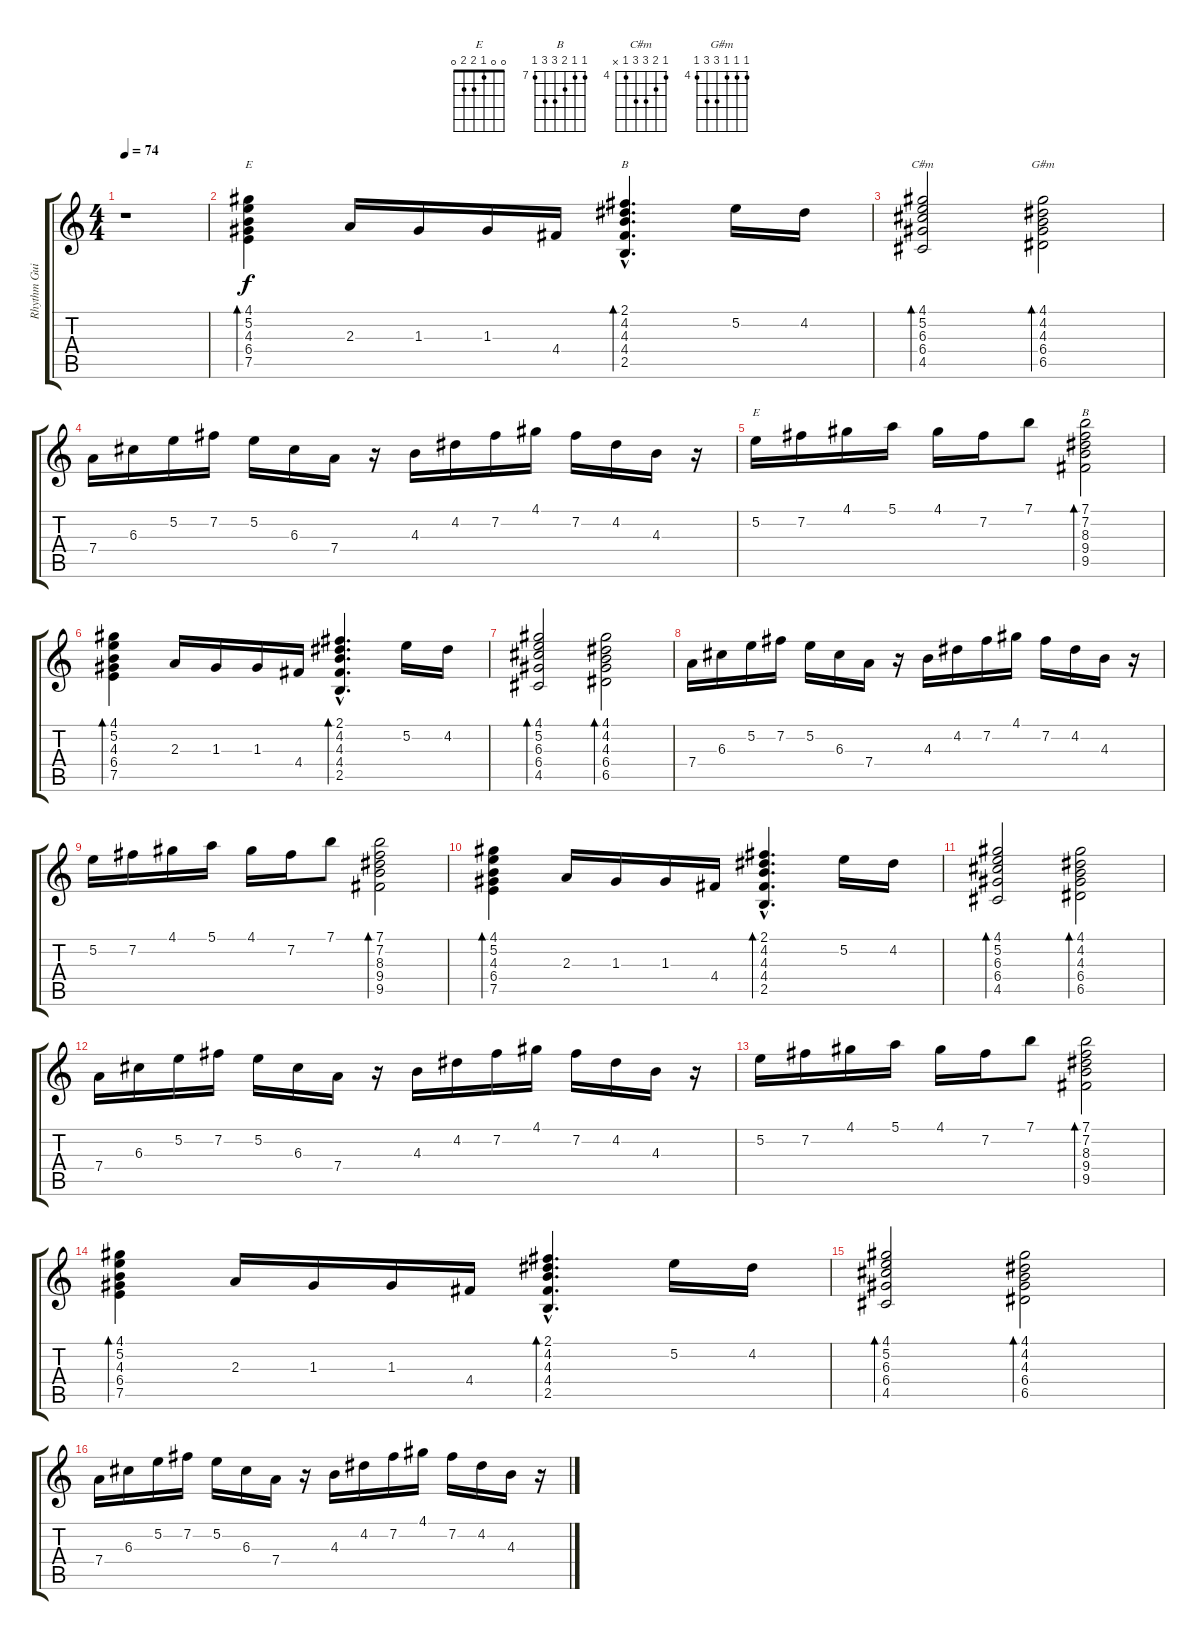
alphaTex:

\track ("Rhythm Guitar 2" "Rhythm Gui") {instrument electricguitarjazz}
\staff {score tabs}
\tuning (E4 B3 G3 D3 A2 E2) {hide}
\chord ("E" 4 5 4 6 7 0) {firstfret 4}
\chord ("B" 2 4 4 4 2 x)
\chord ("C#m" 4 5 6 6 4 x) {firstfret 4}
\chord ("G#m" 4 4 4 6 6 4) {firstfret 4}
\chord ("E" 0 0 1 2 2 0)
\chord ("B" 7 7 8 9 9 7) {firstfret 7}
\ts (4 4)
\tempo 74
\clef g2
\ks c
r.1{dy f instrument electricguitarjazz} |
(4.1 5.2 4.3 6.4 7.5).4{bd 60 ch "E"} 2.3.16 1.3.16 1.3.16 4.4.16 (2.1{hac} 4.2{hac} 4.3{hac} 4.4{hac} 2.5{hac}).4{d bd 120 ch "B"} 5.2.16 4.2.16 |
(4.1 5.2 6.3 6.4 4.5).2{bd 120 ch "C#m"} (4.1 4.2 4.3 6.4 6.5).2{bd 120 ch "G#m"} |
7.4.16 6.3.16 5.2.16 7.2.16 5.2.16 6.3.16 7.4.16 r.16 4.3.16 4.2.16 7.2.16 4.1.16 7.2.16 4.2.16 4.3.16 r.16 |
5.2.16{ch "E"} 7.2.16 4.1.16 5.1.16 4.1.16 7.2.16 7.1.8 (7.1 7.2 8.3 9.4 9.5).2{bd 60 ch "B"} |
(4.1 5.2 4.3 6.4 7.5).4{bd 60} 2.3.16 1.3.16 1.3.16 4.4.16 (2.1{hac} 4.2{hac} 4.3{hac} 4.4{hac} 2.5{hac}).4{d bd 120} 5.2.16 4.2.16 |
(4.1 5.2 6.3 6.4 4.5).2{bd 120} (4.1 4.2 4.3 6.4 6.5).2{bd 120} |
7.4.16 6.3.16 5.2.16 7.2.16 5.2.16 6.3.16 7.4.16 r.16 4.3.16 4.2.16 7.2.16 4.1.16 7.2.16 4.2.16 4.3.16 r.16 |
5.2.16 7.2.16 4.1.16 5.1.16 4.1.16 7.2.16 7.1.8 (7.1 7.2 8.3 9.4 9.5).2{bd 60} |
(4.1 5.2 4.3 6.4 7.5).4{bd 60} 2.3.16 1.3.16 1.3.16 4.4.16 (2.1{hac} 4.2{hac} 4.3{hac} 4.4{hac} 2.5{hac}).4{d bd 120} 5.2.16 4.2.16 |
(4.1 5.2 6.3 6.4 4.5).2{bd 120} (4.1 4.2 4.3 6.4 6.5).2{bd 120} |
7.4.16 6.3.16 5.2.16 7.2.16 5.2.16 6.3.16 7.4.16 r.16 4.3.16 4.2.16 7.2.16 4.1.16 7.2.16 4.2.16 4.3.16 r.16 |
5.2.16 7.2.16 4.1.16 5.1.16 4.1.16 7.2.16 7.1.8 (7.1 7.2 8.3 9.4 9.5).2{bd 60} |
(4.1 5.2 4.3 6.4 7.5).4{bd 60} 2.3.16 1.3.16 1.3.16 4.4.16 (2.1{hac} 4.2{hac} 4.3{hac} 4.4{hac} 2.5{hac}).4{d bd 120} 5.2.16 4.2.16 |
(4.1 5.2 6.3 6.4 4.5).2{bd 120} (4.1 4.2 4.3 6.4 6.5).2{bd 120} |
7.4.16 6.3.16 5.2.16 7.2.16 5.2.16 6.3.16 7.4.16 r.16 4.3.16 4.2.16 7.2.16 4.1.16 7.2.16 4.2.16 4.3.16 r.16
